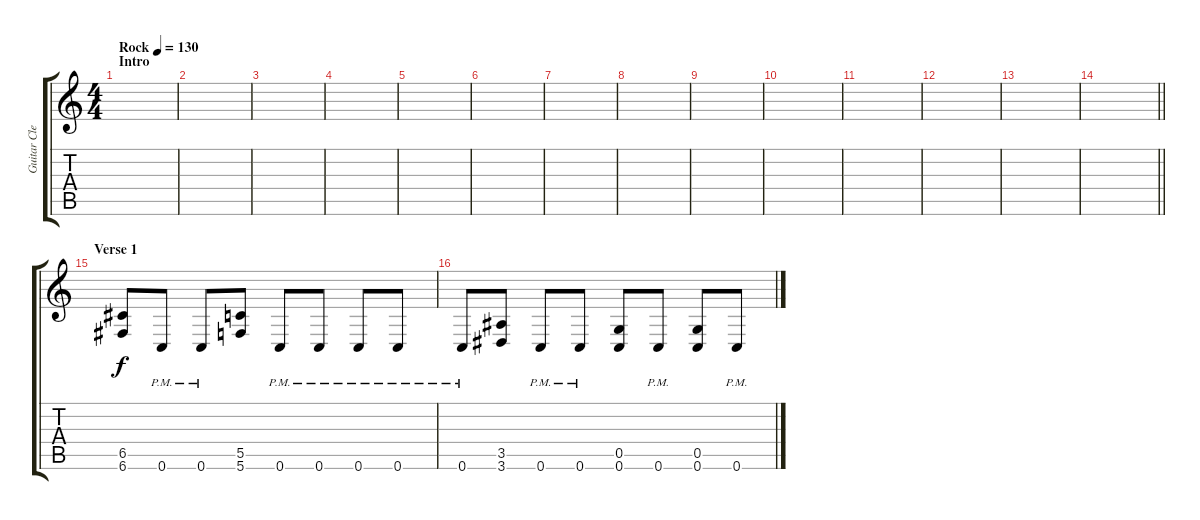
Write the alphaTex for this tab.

\track ("Guitar Clean" "Guitar Cle") {instrument acousticguitarsteel}
\staff {score tabs}
\tuning (D4 A3 F3 C3 G2 C2) {hide}
\ts (4 4)
\section ("" "Intro")
\tempo (130 "Rock")
\clef g2
\ks c
|
|
|
|
|
|
|
|
|
|
|
|
|
\barLineRight lightlight
|
\section ("" "Verse 1")
(6.5 6.6).8 0.6{pm}.8 0.6{pm}.8 (5.5 5.6).8 0.6{pm}.8 0.6{pm}.8 0.6{pm}.8 0.6{pm}.8 |
0.6{pm}.8 (3.5 3.6).8 0.6{pm}.8 0.6{pm}.8 (0.5 0.6).8 0.6{pm}.8 (0.5 0.6).8 0.6{pm}.8
